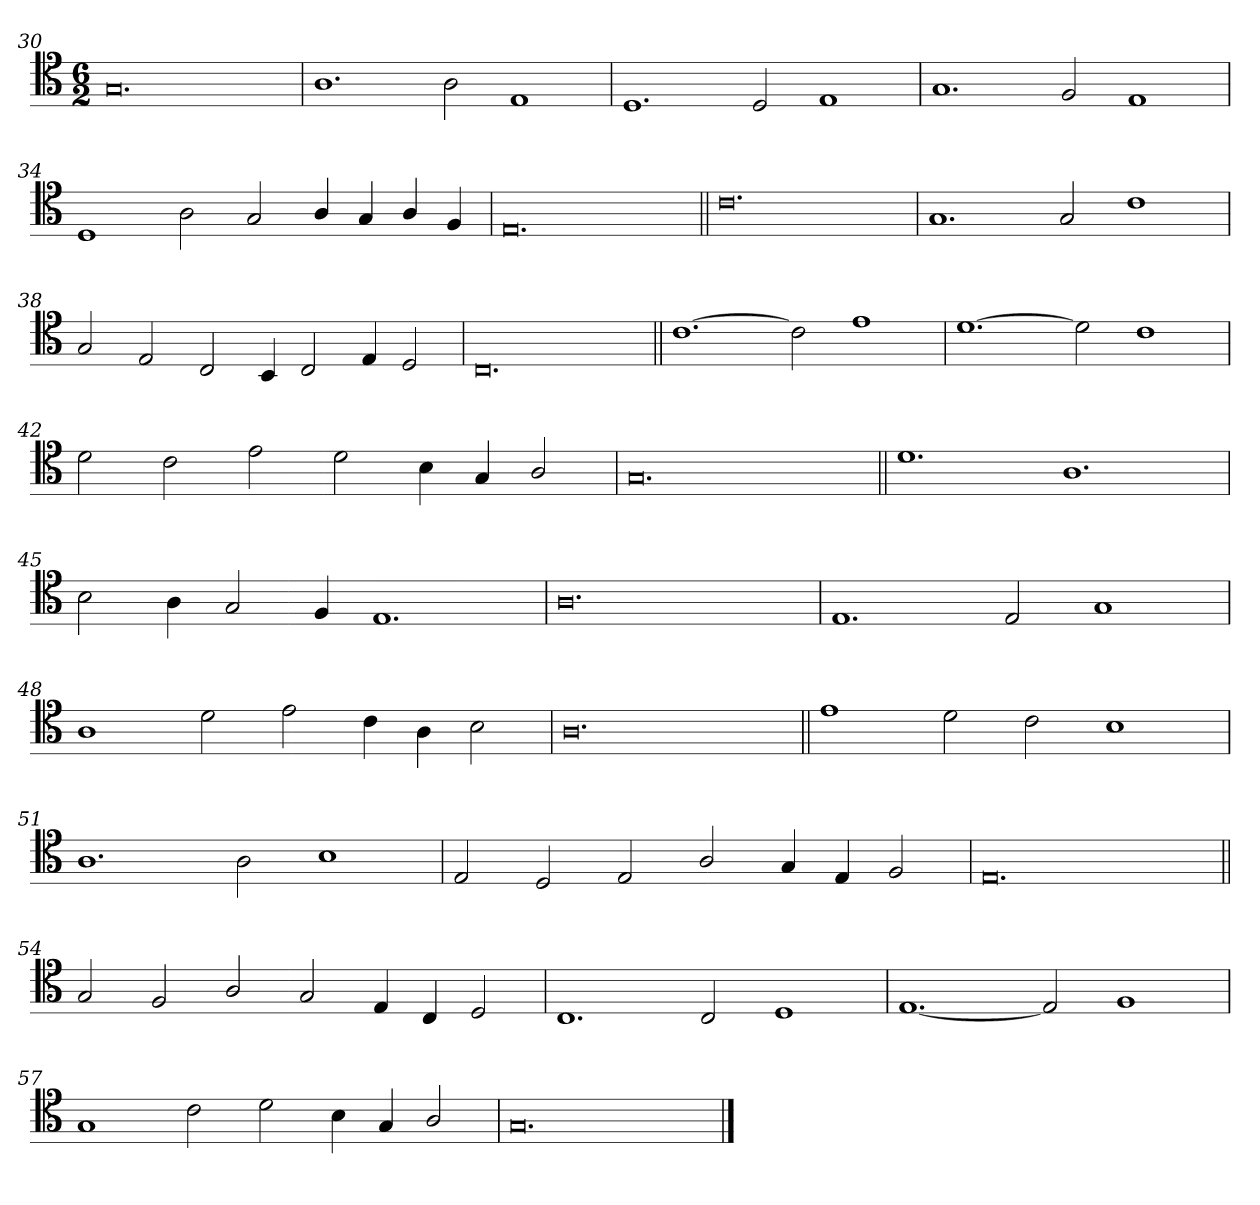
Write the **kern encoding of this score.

**kern
*part1
*staff1
*clefC4
*k[]
*M6/2
=30
0.G
=31
1.A
2A
1E
=32
1.D
2D
1E
=33
1.G
2F
1E
=34
1D
2A
2G
4A/
4G
4A/
4F
=35
0.E
=36||
0.c
=37
1.G
2G
1c
=38
2G
2E
2C
4BB
2C
4E
2D
=39
0.C
=40||
[1.c
2c]
1e
=41
[1.d
2d]
1c
=42
2d
2c
2e
2d
4B
4G
2A/
=43
0.G
=44||
1.d
1.A
=45
2B
4A
2G
4F
1.E
=46
0.A
=47
1.E
2E
1G
=48
1A
2d
2e
4c
4A
2B
=49
0.A
=50||
1e
2d
2c
1B
=51
1.A
2A
1B
=52
2E
2D
2E
2A/
4G
4E
2F
=53
0.E
=54||
2G
2F
2A/
2G
4E
4C
2D
=55
1.C
2C
1D
=56
[1.E
2E]
1F
=57
1G
2c
2d
4B
4G
2A/
=58
0.G/
==
*-
